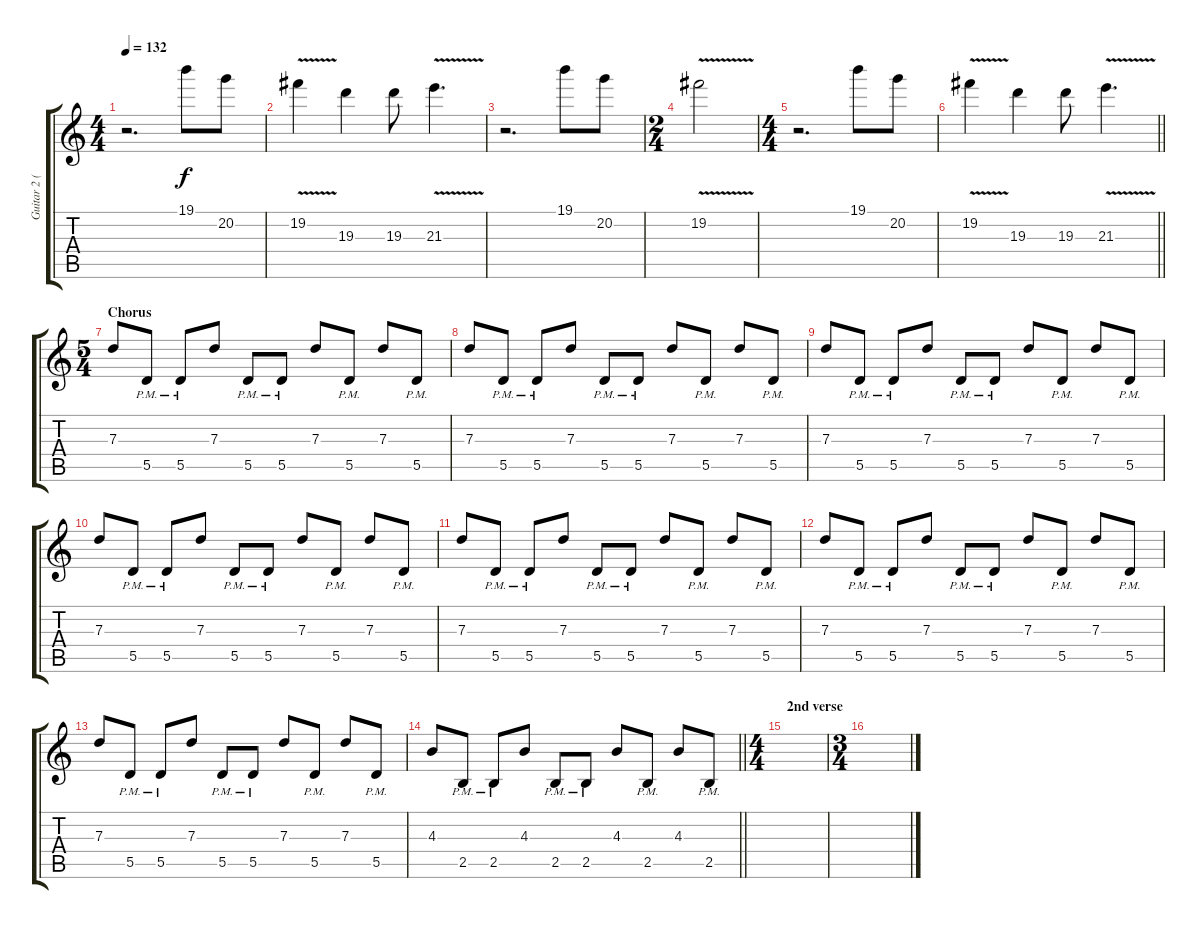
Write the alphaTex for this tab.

\track ("Guitar 2 (Lead & Solo)" "Guitar 2 (") {instrument distortionguitar}
\staff {score tabs}
\tuning (E4 B3 G3 D3 A2 E2) {hide}
\ts (4 4)
\tempo 132
\clef g2
\ks c
r.2{d dy f} 19.1.8 20.2.8 |
19.2{v}.4 19.3.4 19.3.8 21.3{v}.4{d} |
r.2{d} 19.1.8 20.2.8 |
\ts (2 4)
19.2{v}.2 |
\ts (4 4)
r.2{d} 19.1.8 20.2.8 |
\barLineRight lightlight
19.2{v}.4 19.3.4 19.3.8 21.3{v}.4{d} |
\ts (5 4)
\section ("" "Chorus")
7.3.8 5.5{pm}.8 5.5{pm}.8 7.3.8 5.5{pm}.8 5.5{pm}.8 7.3.8 5.5{pm}.8 7.3.8 5.5{pm}.8 |
7.3.8 5.5{pm}.8 5.5{pm}.8 7.3.8 5.5{pm}.8 5.5{pm}.8 7.3.8 5.5{pm}.8 7.3.8 5.5{pm}.8 |
7.3.8 5.5{pm}.8 5.5{pm}.8 7.3.8 5.5{pm}.8 5.5{pm}.8 7.3.8 5.5{pm}.8 7.3.8 5.5{pm}.8 |
7.3.8 5.5{pm}.8 5.5{pm}.8 7.3.8 5.5{pm}.8 5.5{pm}.8 7.3.8 5.5{pm}.8 7.3.8 5.5{pm}.8 |
7.3.8 5.5{pm}.8 5.5{pm}.8 7.3.8 5.5{pm}.8 5.5{pm}.8 7.3.8 5.5{pm}.8 7.3.8 5.5{pm}.8 |
7.3.8 5.5{pm}.8 5.5{pm}.8 7.3.8 5.5{pm}.8 5.5{pm}.8 7.3.8 5.5{pm}.8 7.3.8 5.5{pm}.8 |
7.3.8 5.5{pm}.8 5.5{pm}.8 7.3.8 5.5{pm}.8 5.5{pm}.8 7.3.8 5.5{pm}.8 7.3.8 5.5{pm}.8 |
\barLineRight lightlight
4.3.8 2.5{pm}.8 2.5{pm}.8 4.3.8 2.5{pm}.8 2.5{pm}.8 4.3.8 2.5{pm}.8 4.3.8 2.5{pm}.8 |
\ts (4 4)
\section ("" "2nd verse")
|
\ts (3 4)
